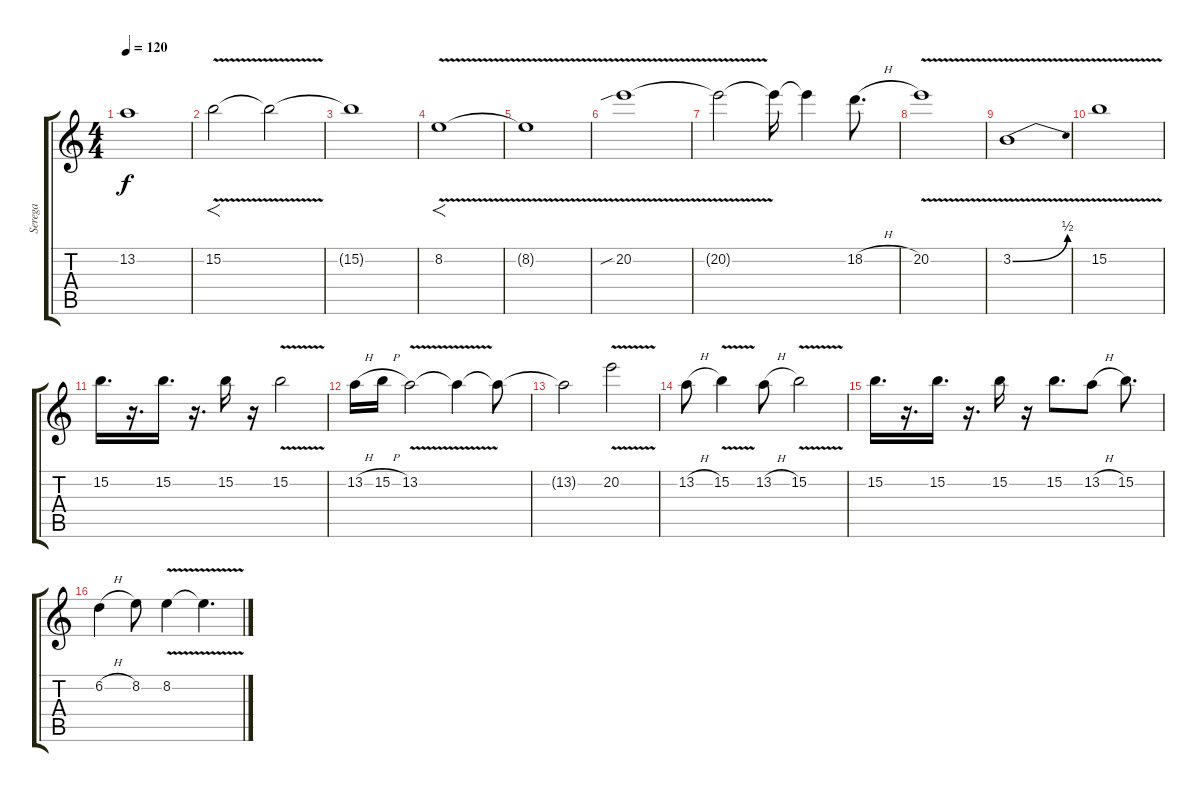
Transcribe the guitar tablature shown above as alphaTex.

\track ("Serega" "Serega") {instrument distortionguitar}
\staff {score tabs}
\tuning (Db4 Ab3 E3 B2 Gb2 Db2) {hide}
\ts (4 4)
\tempo 120
\clef g2
\ks c
13.2{t}.1{dy f} |
15.2{v}.2{f} 15.2{t}.2 |
15.2{t}.1 |
8.2{v}.1{f} |
8.2{t}.1 |
20.2{v sib}.1 |
20.2{t}.2 20.2{t}.16 20.2{t}.4 18.2{h}.8{d} |
20.2{v}.1 |
3.2{be (bend 0 0 60 2) v}.1 |
15.2{v}.1 |
15.2.16{d} r.16{d} 15.2.16{d} r.16{d} 15.2.16 r.16 15.2{v}.2 |
13.2{h}.16 15.2{h}.16 13.2{v}.2 13.2{t}.4 13.2{t}.8 |
13.2{t}.2 20.2{v}.2 |
13.2{h}.8 15.2{v}.4 13.2{h}.8 15.2{v}.2 |
15.2.16{d} r.16{d} 15.2.16{d} r.16{d} 15.2.16 r.16 15.2.8{d} 13.2{h}.8 15.2.8{d} |
6.2{h}.4 8.2.8 8.2{v}.4 8.2{v t}.4{d}
